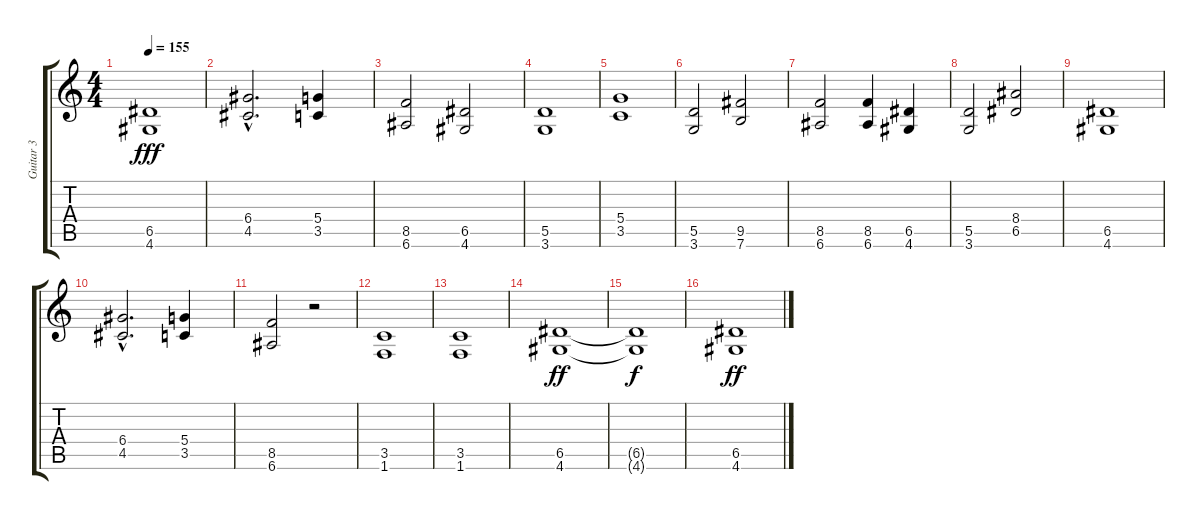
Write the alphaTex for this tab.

\track ("Guitar 3" "Guitar 3") {instrument distortionguitar}
\staff {score tabs}
\tuning (E4 B3 G3 D3 A2 E2) {hide}
\ts (4 4)
\tempo 155
\clef g2
\ks c
(6.5 4.6).1{dy fff} |
(6.4{hac} 4.5{hac}).2{d} (5.4 3.5).4 |
(8.5 6.6).2 (6.5 4.6).2 |
(5.5 3.6).1 |
(5.4 3.5).1 |
(5.5 3.6).2 (9.5 7.6).2 |
(8.5 6.6).2 (8.5 6.6).4 (6.5 4.6).4 |
(5.5 3.6).2 (8.4 6.5).2 |
(6.5 4.6).1 |
(6.4{hac} 4.5{hac}).2{d} (5.4 3.5).4 |
(8.5 6.6).2 r.2 |
(3.5 1.6).1 |
(3.5 1.6).1 |
(6.5 4.6).1{dy ff} |
(6.5{t} 4.6{t}).1{dy f} |
(6.5 4.6).1{dy ff}
